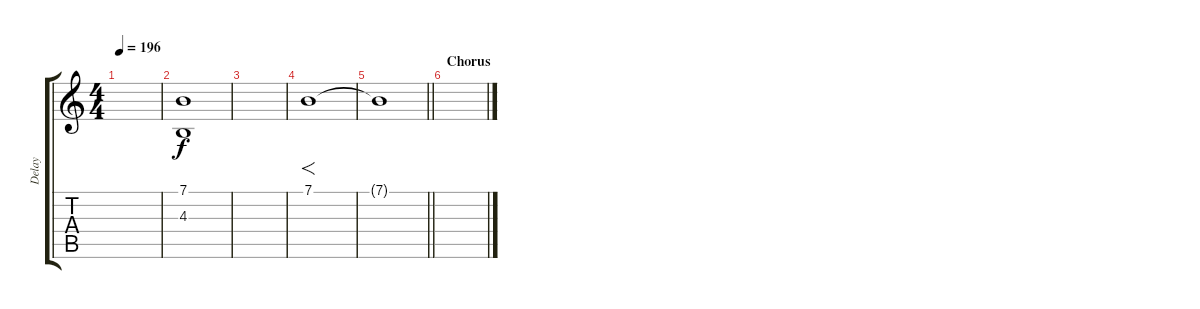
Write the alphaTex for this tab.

\track ("Delay" "Delay") {instrument stringensemble1}
\staff {score tabs}
\tuning (E4 B3 G3 D3 A2 E2) {hide}
\ts (4 4)
\tempo 196
\clef g2
\ks c
|
(7.1 4.3).1 |
|
7.1.1{f} |
\barLineRight lightlight
7.1{t}.1 |
\section ("" "Chorus")
